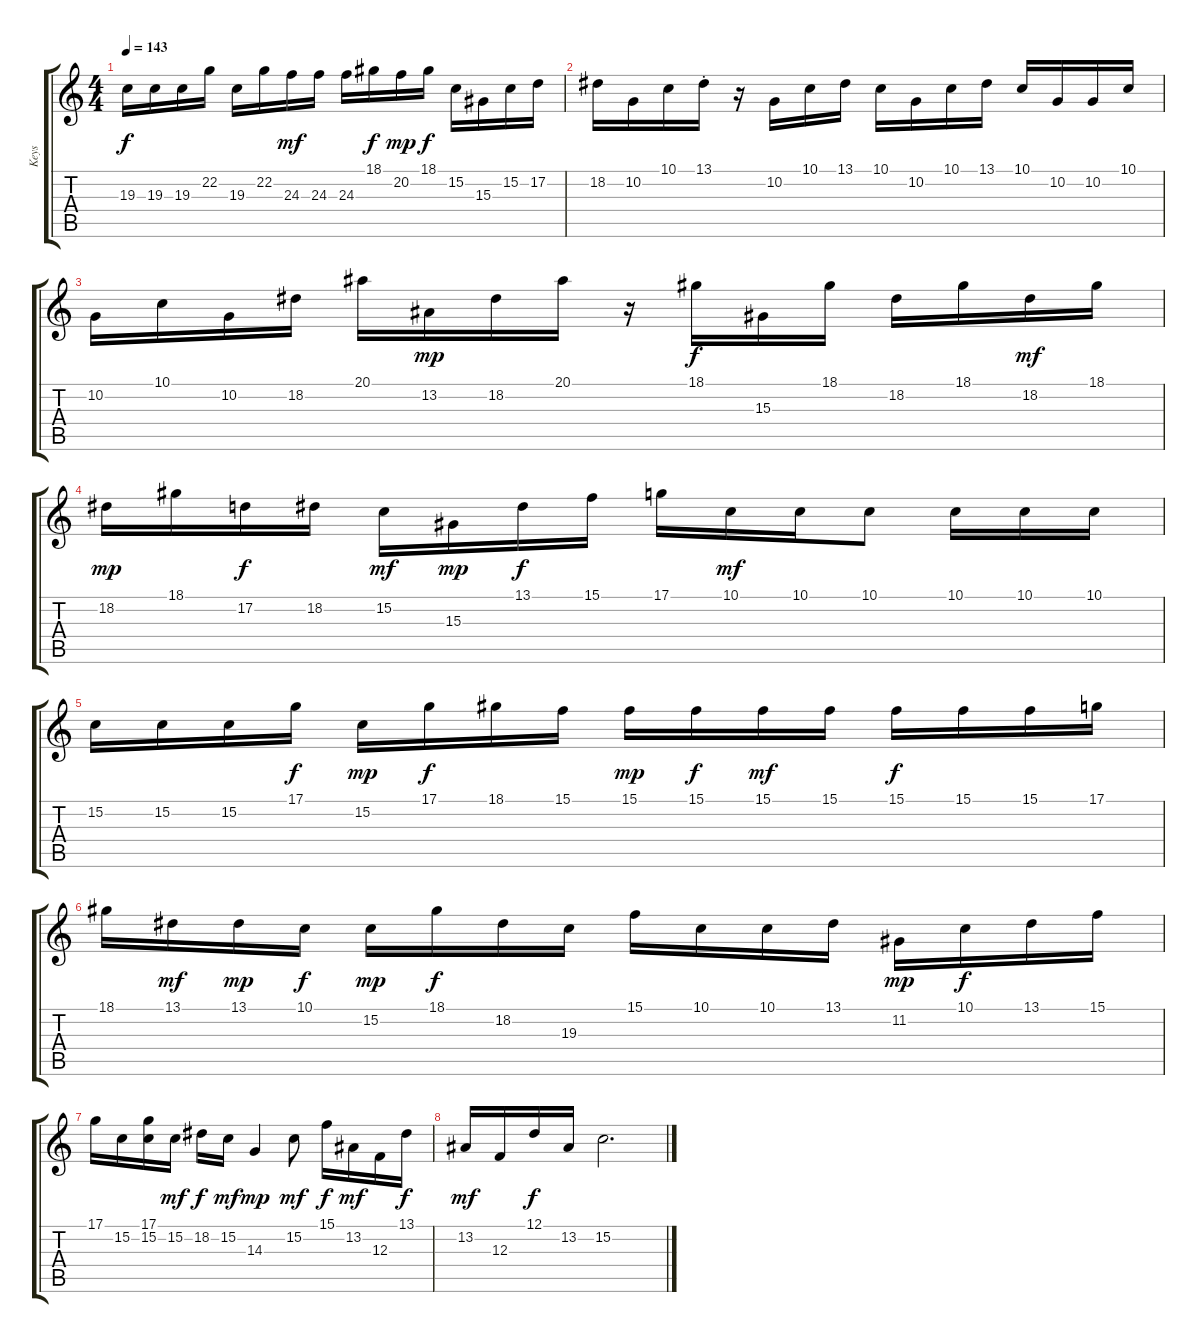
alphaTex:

\track ("Keys" "Keys") {instrument pad3polysynth}
\staff {score tabs}
\tuning (D4 A3 F3 C3 G2 C2) {hide}
\ts (4 4)
\tempo 143
\clef g2
\ks c
19.3.16{dy f} 19.3.16 19.3.16 22.2.16 19.3.16 22.2.16 24.3.16{dy mf} 24.3.16 24.3.16 18.1.16{dy f} 20.2.16{dy mp} 18.1.16{dy f} 15.2.16 15.3.16 15.2.16 17.2.16 |
18.2.16 10.2.16 10.1.16 13.1{st}.16 r.16 10.2.16 10.1.16 13.1.16 10.1.16 10.2.16 10.1.16 13.1.16 10.1.16 10.2.16 10.2.16 10.1.16 |
10.2.16 10.1.16 10.2.16 18.2.16 20.1.16 13.2.16{dy mp} 18.2.16 20.1.16 r.16 18.1.16{dy f} 15.3.16 18.1.16 18.2.16 18.1.16 18.2.16{dy mf} 18.1.16 |
18.2.16{dy mp} 18.1.16 17.2.16{dy f} 18.2.16 15.2.16{dy mf} 15.3.16{dy mp} 13.1.16{dy f} 15.1.16 17.1.16 10.1.16{dy mf} 10.1.16 10.1.8 10.1.16 10.1.16 10.1.16 |
15.2.16 15.2.16 15.2.16 17.1.16{dy f} 15.2.16{dy mp} 17.1.16{dy f} 18.1.16 15.1.16 15.1.16{dy mp} 15.1.16{dy f} 15.1.16{dy mf} 15.1.16 15.1.16{dy f} 15.1.16 15.1.16 17.1.16 |
18.1.16 13.1.16{dy mf} 13.1.16{dy mp} 10.1.16{dy f} 15.2.16{dy mp} 18.1.16{dy f} 18.2.16 19.3.16 15.1.16 10.1.16 10.1.16 13.1.16 11.2.16{dy mp} 10.1.16{dy f} 13.1.16 15.1.16 |
17.1.16 15.2.16 (17.1 15.2).16 15.2.16{dy mf} 18.2.16{dy f} 15.2.16{dy mf} 14.3.4{dy mp} 15.2.8{dy mf} 15.1.16{dy f} 13.2.16{dy mf} 12.3.16 13.1.16{dy f} |
13.2.16{dy mf} 12.3.16 12.1.16{dy f} 13.2.16 15.2.2{d}
